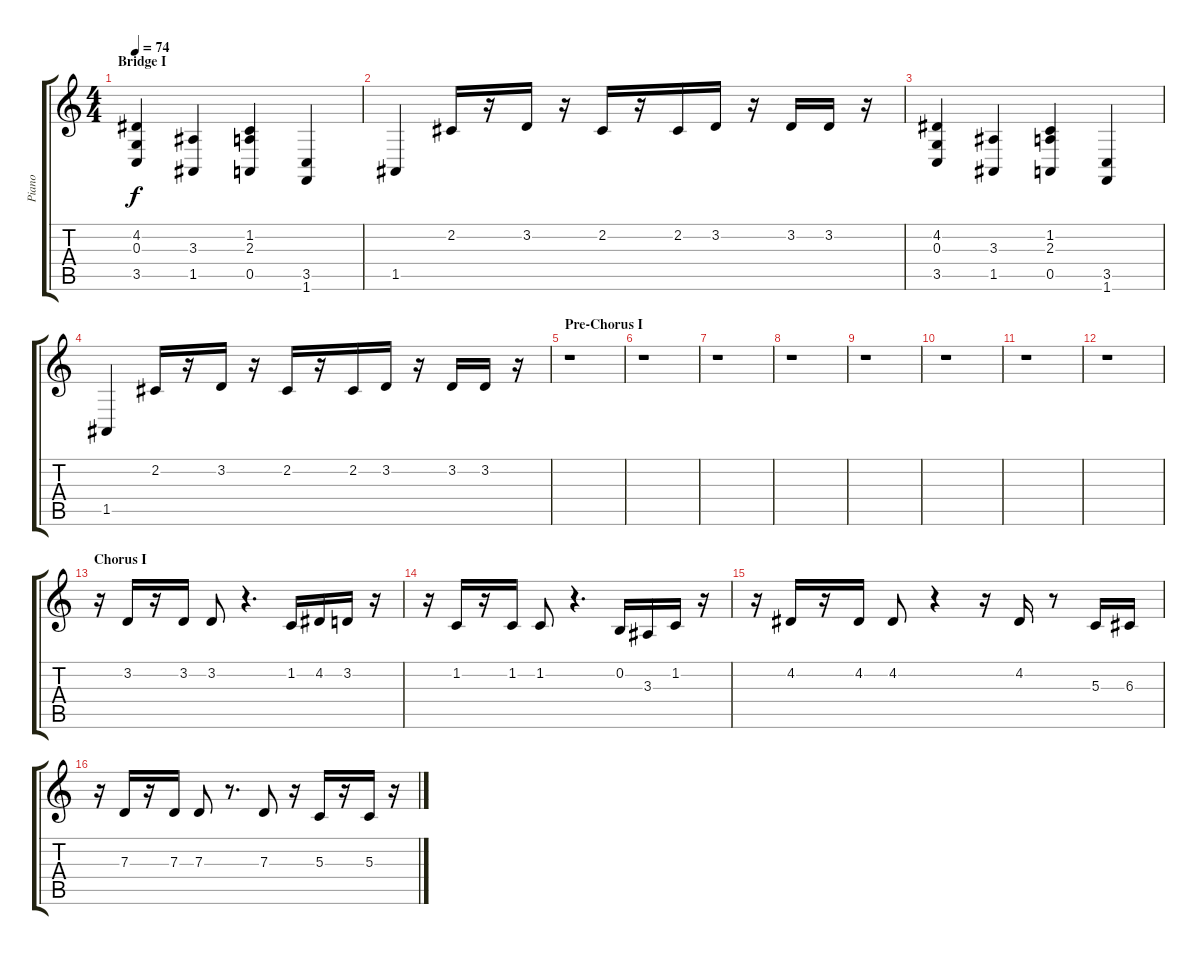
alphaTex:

\track ("Piano" "Piano") {instrument acousticgrandpiano}
\staff {score tabs}
\tuning (E4 B3 G3 D3 A2 E2) {hide}
\ts (4 4)
\section ("" "Bridge I")
\tempo 74
\clef g2
\ks c
(4.2 0.3 3.5).4{dy f} (3.3 1.5).4 (1.2 2.3 0.5).4 (3.5 1.6).4 |
1.5.4 2.2.16 r.16 3.2.16 r.16 2.2.16 r.16 2.2.16 3.2.16 r.16 3.2.16 3.2.16 r.16 |
(4.2 0.3 3.5).4 (3.3 1.5).4 (1.2 2.3 0.5).4 (3.5 1.6).4 |
1.5.4 2.2.16 r.16 3.2.16 r.16 2.2.16 r.16 2.2.16 3.2.16 r.16 3.2.16 3.2.16 r.16 |
\section ("" "Pre-Chorus I")
r.1 |
r.1 |
r.1 |
r.1 |
r.1 |
r.1 |
r.1 |
r.1 |
\section ("" "Chorus I")
r.16 3.2.16 r.16 3.2.16 3.2.8 r.4{d} 1.2.16 4.2.16 3.2.16 r.16 |
r.16 1.2.16 r.16 1.2.16 1.2.8 r.4{d} 0.2.16 3.3.16 1.2.16 r.16 |
r.16 4.2.16 r.16 4.2.16 4.2.8 r.4 r.16 4.2.16 r.8 5.3.16 6.3.16 |
r.16 7.3.16 r.16 7.3.16 7.3.8 r.8{d} 7.3.8 r.16 5.3.16 r.16 5.3.16 r.16
